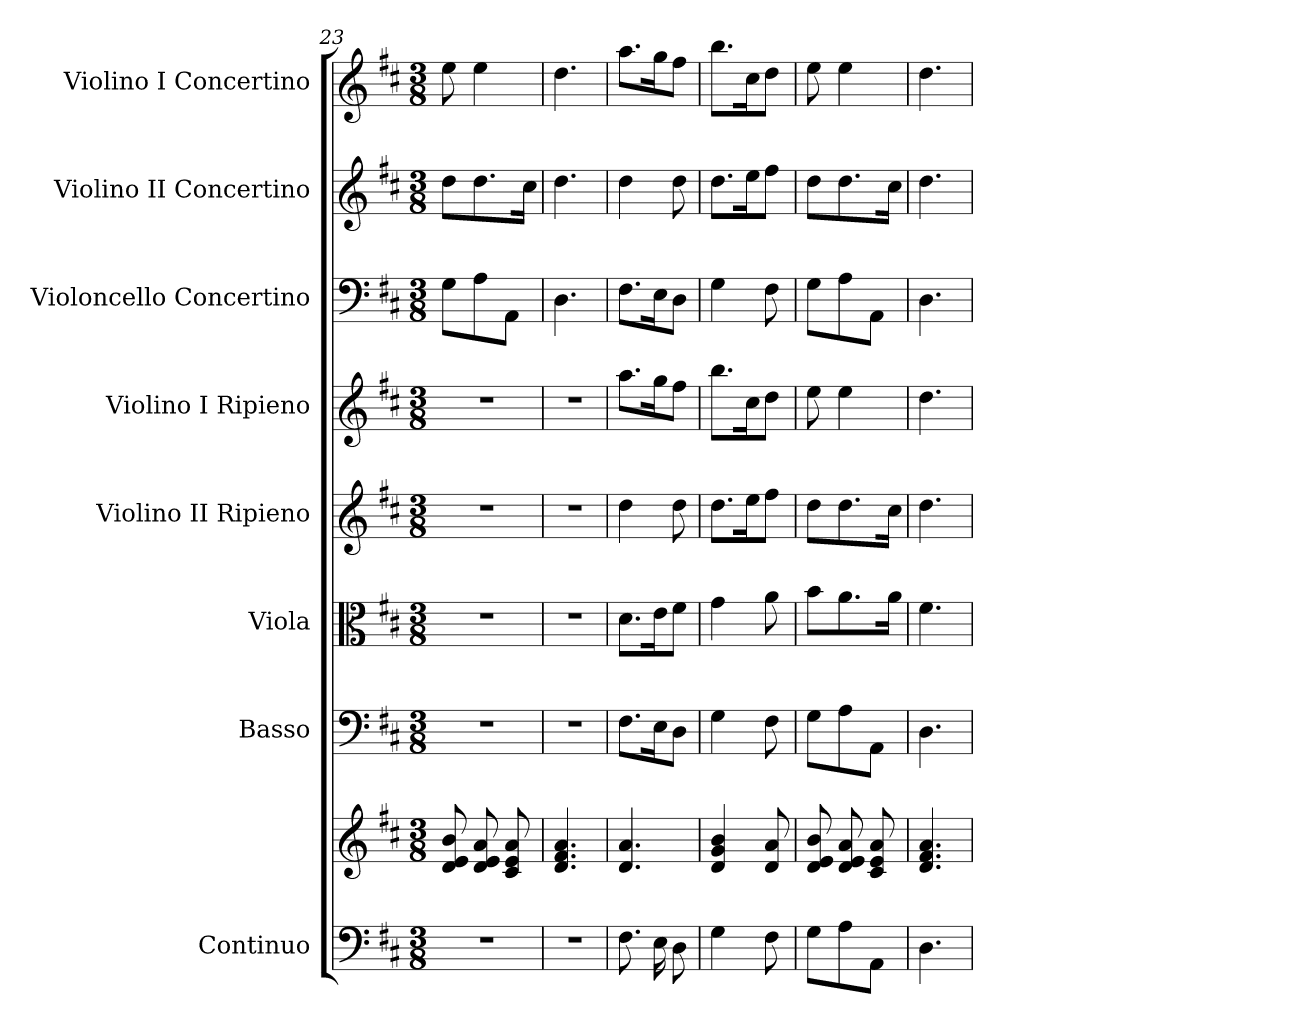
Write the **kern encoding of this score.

**kern	**kern	**kern	**kern	**kern	**kern	**kern	**kern	**kern
*part8	*part8	*part7	*part6	*part5	*part4	*part3	*part2	*part1
*staff9	*staff8	*staff7	*staff6	*staff5	*staff4	*staff3	*staff2	*staff1
*I"Continuo	*	*I"Basso	*I"Viola	*I"Violino II Ripieno	*I"Violino I Ripieno	*I"Violoncello Concertino	*I"Violino II Concertino	*I"Violino I Concertino
*	*	*	*	*	*	*I'Vc	*I'Vln	*I'Vln
*clefF4	*clefG2	*clefF4	*clefC3	*clefG2	*clefG2	*clefF4	*clefG2	*clefG2
*k[f#c#]	*k[f#c#]	*k[f#c#]	*k[f#c#]	*k[f#c#]	*k[f#c#]	*k[f#c#]	*k[f#c#]	*k[f#c#]
*M3/8	*M3/8	*M3/8	*M3/8	*M3/8	*M3/8	*M3/8	*M3/8	*M3/8
=23	=23	=23	=23	=23	=23	=23	=23	=23
4.r	8d/ 8e/ 8b/	4.r	4.r	4.r	4.r	8G\L	8dd\L	8ee\
.	8d/ 8e/ 8a/	.	.	.	.	8A\	8.dd\	4ee\
.	8c#/ 8e/ 8a/	.	.	.	.	8AA\J	.	.
.	.	.	.	.	.	.	16cc#\Jk	.
=24	=24	=24	=24	=24	=24	=24	=24	=24
4.r	4.d/ 4.f#/ 4.a/	4.r	4.r	4.r	4.r	4.D\	4.dd\	4.dd\
!!LO:LB:g=z
=25	=25	=25	=25	=25	=25	=25	=25	=25
8.F#\	4.d/ 4.a/	8.F#\L	8.d\L	4dd\	8.aa\L	8.F#\L	4dd\	8.aa\L
16E\	.	16E\K	16e\K	.	16gg\K	16E\K	.	16gg\K
8D\	.	8D\J	8f#\J	8dd\	8ff#\J	8D\J	8dd\	8ff#\J
=26	=26	=26	=26	=26	=26	=26	=26	=26
4G\	4d/ 4g/ 4b/	4G\	4g\	8.dd\L	8.bb\L	4G\	8.dd\L	8.bb\L
.	.	.	.	16ee\K	16cc#\K	.	16ee\K	16cc#\K
8F#\	8d/ 8a/	8F#\	8a\	8ff#\J	8dd\J	8F#\	8ff#\J	8dd\J
=27	=27	=27	=27	=27	=27	=27	=27	=27
8G\L	8d/ 8e/ 8b/	8G\L	8b\L	8dd\L	8ee\	8G\L	8dd\L	8ee\
8A\	8d/ 8e/ 8a/	8A\	8.a\	8.dd\	4ee\	8A\	8.dd\	4ee\
8AA/J	8c#/ 8e/ 8a/	8AA\J	.	.	.	8AA\J	.	.
.	.	.	16a\Jk	16cc#\Jk	.	.	16cc#\Jk	.
=28	=28	=28	=28	=28	=28	=28	=28	=28
4.D\	4.d/ 4.f#/ 4.a/	4.D\	4.f#\	4.dd\	4.dd\	4.D\	4.dd\	4.dd\
=	=	=	=	=	=	=	=	=
*-	*-	*-	*-	*-	*-	*-	*-	*-
